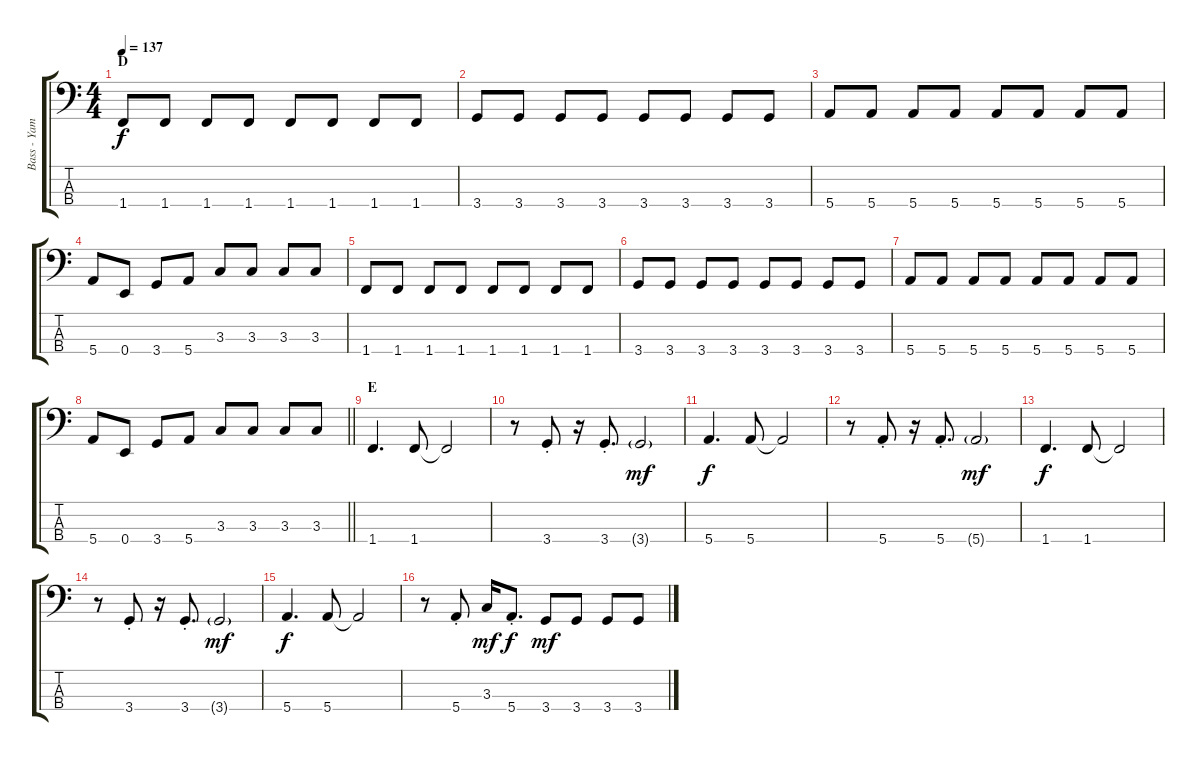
\track ("Bass - Yamada" "Bass - Yam") {instrument electricbasspick}
\staff {score tabs}
\tuning (G2 D2 A1 E1) {hide}
\ts (4 4)
\section ("" "D")
\tempo 137
\clef f4
\ks c
1.4.8{dy f} 1.4.8 1.4.8 1.4.8 1.4.8 1.4.8 1.4.8 1.4.8 |
3.4.8 3.4.8 3.4.8 3.4.8 3.4.8 3.4.8 3.4.8 3.4.8 |
5.4.8 5.4.8 5.4.8 5.4.8 5.4.8 5.4.8 5.4.8 5.4.8 |
5.4.8 0.4.8 3.4.8 5.4.8 3.3.8 3.3.8 3.3.8 3.3.8 |
1.4.8 1.4.8 1.4.8 1.4.8 1.4.8 1.4.8 1.4.8 1.4.8 |
3.4.8 3.4.8 3.4.8 3.4.8 3.4.8 3.4.8 3.4.8 3.4.8 |
5.4.8 5.4.8 5.4.8 5.4.8 5.4.8 5.4.8 5.4.8 5.4.8 |
\barLineRight lightlight
5.4.8 0.4.8 3.4.8 5.4.8 3.3.8 3.3.8 3.3.8 3.3.8 |
\section ("" "E")
1.4.4{d} 1.4.8 1.4{t}.2 |
r.8 3.4{st}.8 r.16 3.4{st}.8{d} 3.4{g}.2{dy mf} |
5.4.4{d dy f} 5.4.8 5.4{t}.2 |
r.8 5.4{st}.8 r.16 5.4{st}.8{d} 5.4{g}.2{dy mf} |
1.4.4{d dy f} 1.4.8 1.4{t}.2 |
r.8 3.4{st}.8 r.16 3.4{st}.8{d} 3.4{g}.2{dy mf} |
5.4.4{d dy f} 5.4.8 5.4{t}.2 |
r.8 5.4{st}.8 3.3.16{dy mf} 5.4{st}.8{d dy f} 3.4.8{dy mf} 3.4.8 3.4.8 3.4.8
